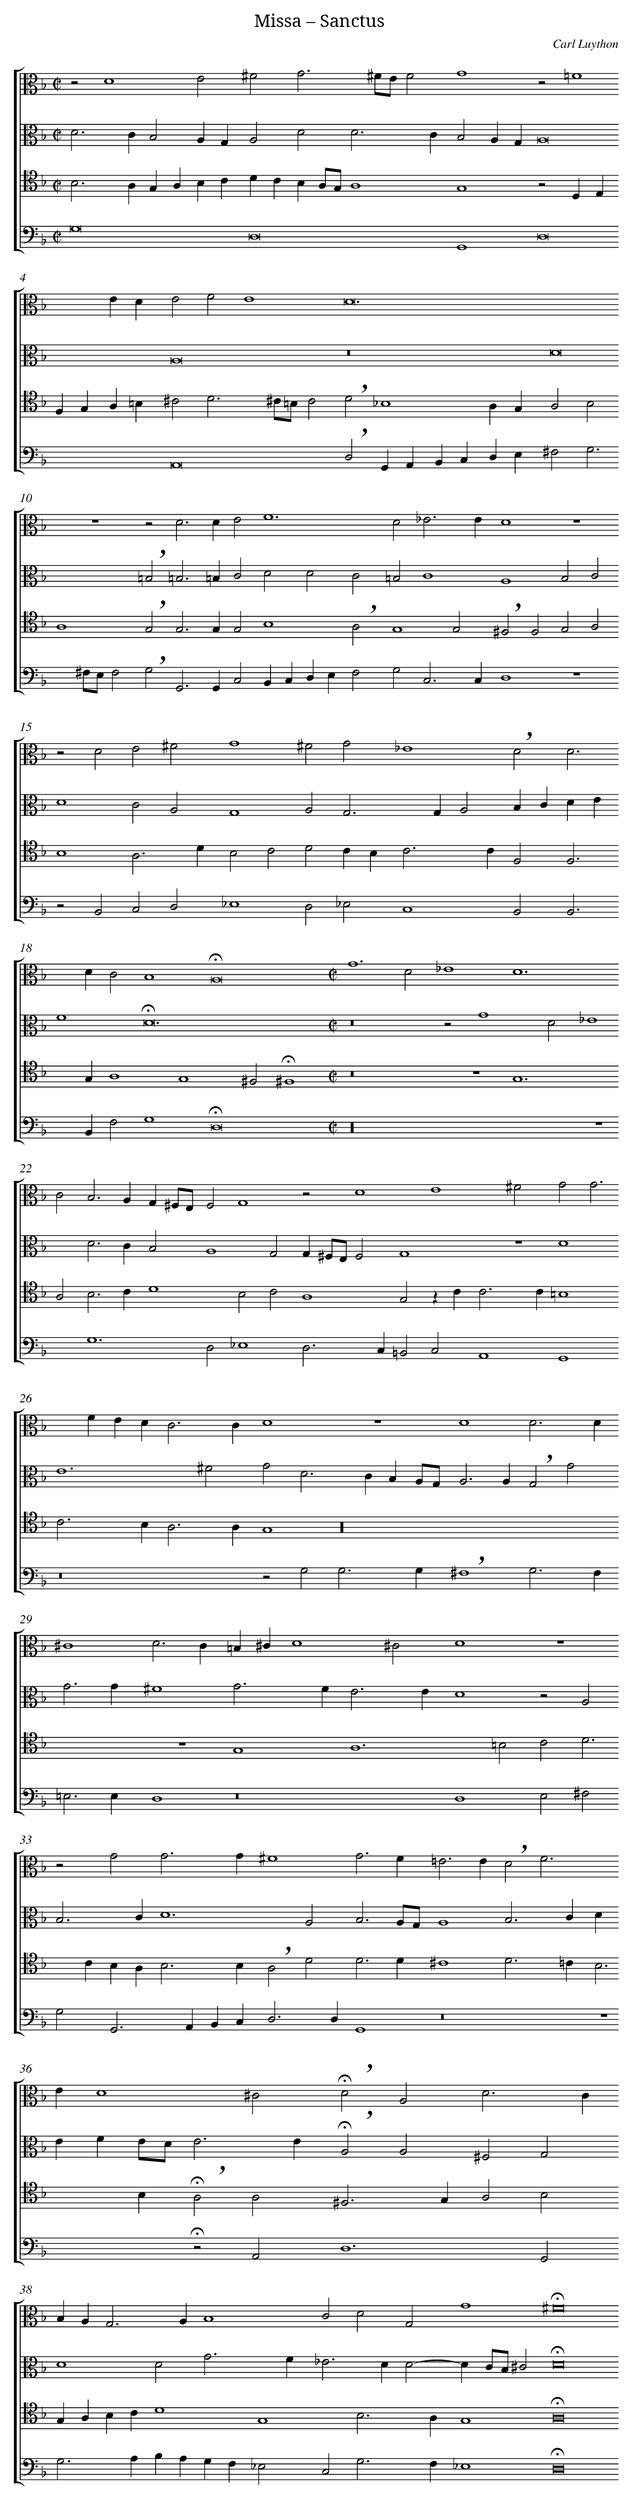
X:1
T: Missa – Sanctus
C: Carl Luython
L: 1/4
M: C|
%%staves [1 2 3 4]
V: 1 clef=alto
V: 2 clef=alto
V: 3 clef=tenor
V: 4 clef=bass
K: F
[V:1] z2D4E2 [|]
[V:2] D2>C2B,2A,G, [|]
[V:3] B,2>A,2G,A,B,C [|]
[V:4] G,8 [|]
[V:1] ^F2G3^F/E/F2 [|]
[V:2] A,2D2D3C [|]
[V:3] DCB,A,/G,/A,4 [|]
[V:4] D,8 [|]
[V:1] G4z2=F4 [|]
[V:2] B,2A,G,A,8 [|]
[V:3] G,4z2D,E, [|]
[V:4] G,,4D,8 [|]
[V:1] EDE2F2 [|]
[V:2] A,8 [|]
[V:3] F,G,A,=B,^C2D3 [|]
[V:4] A,,8 [|]
[V:1] E4D12 [|]
[V:2] z8 [|]
[V:3] ^C/=B,/C2!breath!D2_B,4 [|]
[V:4] !breath!D,2G,,A,, [|]
[V:1]  [|]
[V:2] D8 [|]
[V:3] A,G,A,2B,2 [|]
[V:4] B,,C,D,E,^F,2G,3 [|]
[V:1] z4z2D3 [|]
[V:2] !breath!=B,2=B,3 [|]
[V:3] A,4!breath!G,2G,3 [|]
[V:4] ^F,/E,/F,2!breath!G,2G,,3 [|]
[V:1] DE2F6 [|]
[V:2] =B,C2D2D2 [|]
[V:3] G,G,2B,4 [|]
[V:4] G,,C,2B,,C,D,E, [|]
[V:1] D2_E3E [|]
[V:2] C2=B,2C4 [|]
[V:3] !breath!A,2G,4G,2 [|]
[V:4] F,2G,2C,3C, [|]
[V:1] D4z4 [|]
[V:2] A,4B,2C2 [|]
[V:3] !breath!^F,2F,2G,2A,2 [|]
[V:4] D,4z4 [|]
[V:1] z2D2E2^F2 [|]
[V:2] D4C2A,2 [|]
[V:3] B,4A,3D [|]
[V:4] z2B,,2C,2D,2 [|]
[V:1] G4^F2G2 [|]
[V:2] G,4A,2G,3 [|]
[V:3] B,2C2D2CB, [|]
[V:4] _E,4D,2_E,2 [|]
[V:1] _E4!breath!D2D3 [|]
[V:2] G,A,2B,CDE [|]
[V:3] C2>C2F,2F,3 [|]
[V:4] C,4B,,2B,,3 [|]
[V:1] DC2B,4 [|]
[V:2] F4!fermata!D12 [|]
[V:3] G,A,4G,4 [|]
[V:4] B,,F,2G,4 [|]
[V:1] !fermata!A,8 [|]
[V:2]  [|]
[V:3] ^F,2!fermata!^F,4 [|]
[V:4] !fermata!D,8 [|]
[V:1] [M:C|]G6D2 [|]
[V:2] [M:C|]z8 [|]
[V:3] [M:C|]z8 [|]
[V:4] [M:C|]z16 [|]
[V:1] _E4D6 [|]
[V:2] z2G4D2 [|]
[V:3] z4G,6 [|]
[V:4]  [|]
[V:1] C2B,3A, [|]
[V:2] _E4D3C [|]
[V:3] A,2B,3C [|]
[V:4] z4G,6 [|]
[V:1] G,^F,/E,/F,2G,4 [|]
[V:2] B,2A,4G,2 [|]
[V:3] D4B,2C2 [|]
[V:4] D,2_E,4 [|]
[V:1] z2D4E4 [|]
[V:2] G,^F,/E,/F,2G,4 [|]
[V:3] A,4G,2zC [|]
[V:4] D,2>C,2=B,,2C,2 [|]
[V:1] ^F2G2G3 [|]
[V:2] z4D4 [|]
[V:3] C2>C2=B,4 [|]
[V:4] A,,4G,,4 [|]
[V:1] FED2<C2C [|]
[V:2] E6^F2 [|]
[V:3] C2>B,2A,3A, [|]
[V:4] z8 [|]
[V:1] D4z4 [|]
[V:2] G2D2>C2B,A,/G,/ [|]
[V:3] G,4z16 [|]
[V:4] z2G,2G,3G, [|]
[V:1] D4D3D [|]
[V:2] A,2>A,2!breath!G,2G2 [|]
[V:3]  [|]
[V:4] !breath!^F,4G,3F, [|]
[V:1] ^C4D3C [|]
[V:2] G2>G2^F4 [|]
[V:3] z4 [|]
[V:4] =E,2>E,2D,4 [|]
[V:1] =B,^CD4^C2 [|]
[V:2] G2>F2E3E [|]
[V:3] G,4A,6 [|]
[V:4] z8 [|]
[V:1] D4z4 [|]
[V:2] D4z2A,2 [|]
[V:3] =B,2C2D3 [|]
[V:4] D,4E,2^F,2 [|]
[V:1] z2G2G3G [|]
[V:2] B,2>C2D6 [|]
[V:3] CB,A,2<B,2B, [|]
[V:4] G,2G,,2>A,,2B,,C, [|]
[V:1] ^F4G3F [|]
[V:2] A,2B,3A,/G,/ [|]
[V:3] !breath!A,2D2D3D [|]
[V:4] D,2>D,2G,,4 [|]
[V:1] =E2>E2!breath!D2F3 [|]
[V:2] A,4B,3C [|]
[V:3] ^C4D3=C [|]
[V:4] z8 [|]
[V:1] ED4^C2 [|]
[V:2] DEFE/D/E3E [|]
[V:3] B,2>B,2!fermata!!breath!A,2A,2 [|]
[V:4] z4!fermata!z2A,,2 [|]
[V:1] !fermata!!breath!D2A,2D3C [|]
[V:2] !fermata!!breath!A,2A,2^F,2G,2 [|]
[V:3] ^F,2>G,2A,2B,2 [|]
[V:4] D,6G,,2 [|]
[V:1] B,A,2<G,2A,B,4 [|]
[V:2] D4D2G3 [|]
[V:3] G,A,B,CD4 [|]
[V:4] G,2>A,2B,A,G,F, [|]
[V:1] C2D2G,2 [|]
[V:2] F2<_E2DD2- [|]
[V:3] G,4B,3A, [|]
[V:4] _E,2C,2G,3F, [|]
[V:1] G4!fermata!^F12 [|]
[V:2] DC/B,/^C2!fermata!D12 [|]
[V:3] G,4!fermata!A,12 [|]
[V:4] _E,4!fermata!D,12 [|]
